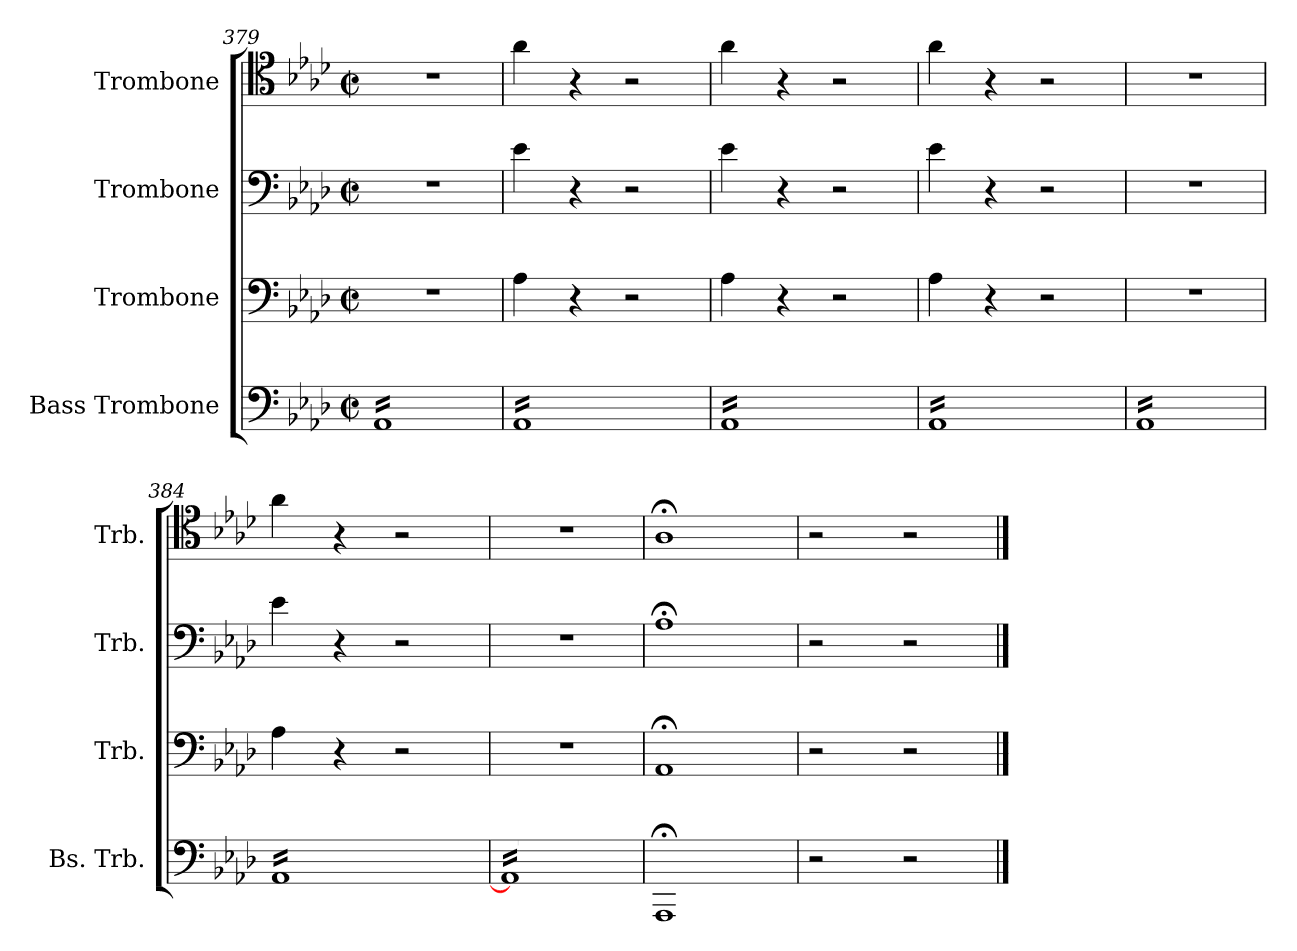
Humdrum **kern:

**kern	**kern	**kern	**kern
*part4	*part3	*part2	*part1
*staff4	*staff3	*staff2	*staff1
*I"Bass Trombone	*I"Trombone	*I"Trombone	*I"Trombone
*I'Bs. Trb.	*I'Trb.	*I'Trb.	*I'Trb.
*clefF4	*clefF4	*clefF4	*clefC4
*k[b-e-a-d-]	*k[b-e-a-d-]	*k[b-e-a-d-]	*k[b-e-a-d-]
*M2/2	*M2/2	*M2/2	*M2/2
*met(c|)	*met(c|)	*met(c|)	*met(c|)
=379	=379	=379	=379
*tremolo	*	*	*
16AA-LL	1r	1r	1r
16AA-	.	.	.
16AA-	.	.	.
16AA-	.	.	.
16AA-	.	.	.
16AA-	.	.	.
16AA-	.	.	.
16AA-	.	.	.
16AA-	.	.	.
16AA-	.	.	.
16AA-	.	.	.
16AA-	.	.	.
16AA-	.	.	.
16AA-	.	.	.
16AA-	.	.	.
16AA-JJ	.	.	.
=380	=380	=380	=380
16AA-LL	4A-\	4e-\	4a-\
16AA-	.	.	.
16AA-	.	.	.
16AA-	.	.	.
16AA-	4r	4r	4r
16AA-	.	.	.
16AA-	.	.	.
16AA-	.	.	.
16AA-	2r	2r	2r
16AA-	.	.	.
16AA-	.	.	.
16AA-	.	.	.
16AA-	.	.	.
16AA-	.	.	.
16AA-	.	.	.
16AA-JJ	.	.	.
=381	=381	=381	=381
16AA-LL	4A-\	4e-\	4a-\
16AA-	.	.	.
16AA-	.	.	.
16AA-	.	.	.
16AA-	4r	4r	4r
16AA-	.	.	.
16AA-	.	.	.
16AA-	.	.	.
16AA-	2r	2r	2r
16AA-	.	.	.
16AA-	.	.	.
16AA-	.	.	.
16AA-	.	.	.
16AA-	.	.	.
16AA-	.	.	.
16AA-JJ	.	.	.
=382	=382	=382	=382
16AA-LL	4A-\	4e-\	4a-\
16AA-	.	.	.
16AA-	.	.	.
16AA-	.	.	.
16AA-	4r	4r	4r
16AA-	.	.	.
16AA-	.	.	.
16AA-	.	.	.
16AA-	2r	2r	2r
16AA-	.	.	.
16AA-	.	.	.
16AA-	.	.	.
16AA-	.	.	.
16AA-	.	.	.
16AA-	.	.	.
16AA-JJ	.	.	.
=383	=383	=383	=383
16AA-LL	1r	1r	1r
16AA-	.	.	.
16AA-	.	.	.
16AA-	.	.	.
16AA-	.	.	.
16AA-	.	.	.
16AA-	.	.	.
16AA-	.	.	.
16AA-	.	.	.
16AA-	.	.	.
16AA-	.	.	.
16AA-	.	.	.
16AA-	.	.	.
16AA-	.	.	.
16AA-	.	.	.
16AA-JJ	.	.	.
=384	=384	=384	=384
16AA-LL	4A-\	4e-\	4a-\
16AA-	.	.	.
16AA-	.	.	.
16AA-	.	.	.
16AA-	4r	4r	4r
16AA-	.	.	.
16AA-	.	.	.
16AA-	.	.	.
16AA-	2r	2r	2r
16AA-	.	.	.
16AA-	.	.	.
16AA-	.	.	.
16AA-	.	.	.
16AA-	.	.	.
16AA-	.	.	.
16AA-JJ	.	.	.
=385	=385	=385	=385
16AA-]LL	1r	1r	1r
16AA-	.	.	.
16AA-	.	.	.
16AA-	.	.	.
16AA-	.	.	.
16AA-	.	.	.
16AA-	.	.	.
16AA-	.	.	.
16AA-	.	.	.
16AA-	.	.	.
16AA-	.	.	.
16AA-	.	.	.
16AA-	.	.	.
16AA-	.	.	.
16AA-	.	.	.
16AA-JJ	.	.	.
*Xtremolo	*	*	*
=386	=386	=386	=386
1AAA-;<	1AA-;<	1A-;<	1A-;<
=387	=387	=387	=387
2r	2r	2r	2r
2r	2r	2r	2r
==	==	==	==
*-	*-	*-	*-
